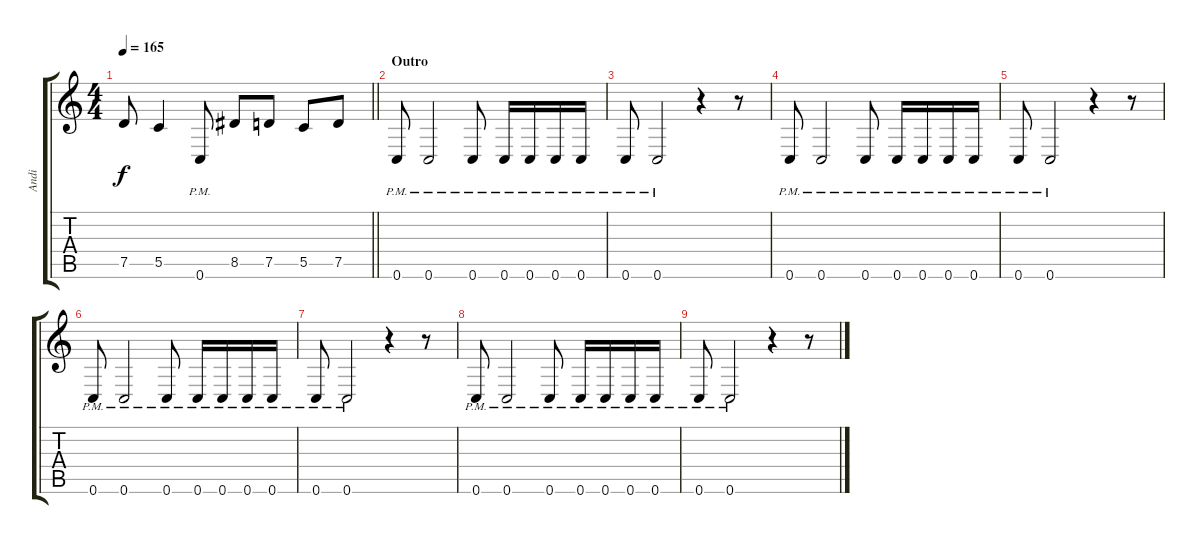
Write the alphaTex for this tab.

\track ("Andi" "Andi") {instrument distortionguitar}
\staff {score tabs}
\tuning (D4 A3 F3 C3 G2 C2) {hide}
\ts (4 4)
\tempo 165
\clef g2
\barLineRight lightlight
\ks c
7.5.8{dy f} 5.5.4 0.6{pm}.8 8.5.8 7.5.8 5.5.8 7.5.8 |
\section ("" "Outro")
0.6{pm}.8 0.6{pm}.2 0.6{pm}.8 0.6{pm}.16 0.6{pm}.16 0.6{pm}.16 0.6{pm}.16 |
0.6{pm}.8 0.6{pm}.2 r.4 r.8 |
0.6{pm}.8 0.6{pm}.2 0.6{pm}.8 0.6{pm}.16 0.6{pm}.16 0.6{pm}.16 0.6{pm}.16 |
0.6{pm}.8 0.6{pm}.2 r.4 r.8 |
0.6{pm}.8 0.6{pm}.2 0.6{pm}.8 0.6{pm}.16 0.6{pm}.16 0.6{pm}.16 0.6{pm}.16 |
0.6{pm}.8 0.6{pm}.2 r.4 r.8 |
0.6{pm}.8 0.6{pm}.2 0.6{pm}.8 0.6{pm}.16 0.6{pm}.16 0.6{pm}.16 0.6{pm}.16 |
0.6{pm}.8 0.6{pm}.2 r.4 r.8
